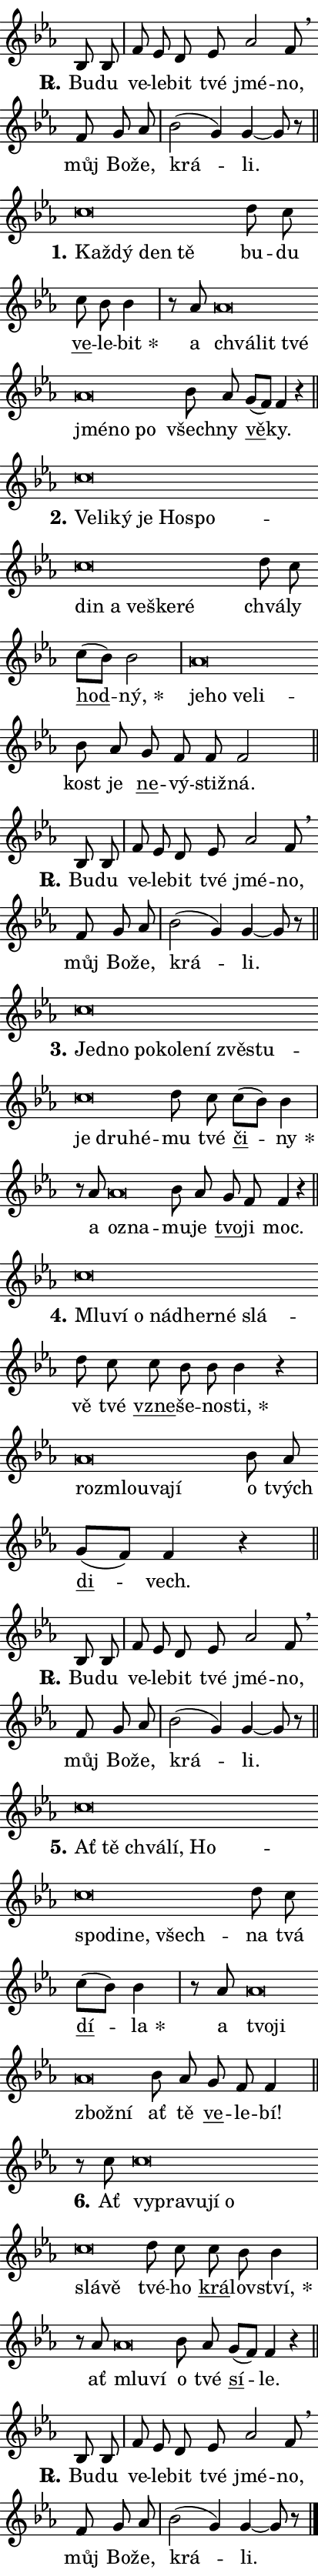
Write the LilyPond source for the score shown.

\version "2.22.1"
\header { tagline = "" }
\paper {
  indent = 0\cm
  top-margin = 0\cm
  right-margin = 0\cm
  bottom-margin = 0\cm
  left-margin = 0\cm
  paper-width = 7\cm
  page-breaking = #ly:one-page-breaking
  system-system-spacing.basic-distance = #11
  score-system-spacing.basic-distance = #11.3
  ragged-last = ##f
}


%% Author: Thomas Morley
%% https://lists.gnu.org/archive/html/lilypond-user/2020-05/msg00002.html
#(define (line-position grob)
"Returns position of @var[grob} in current system:
   @code{'start}, if at first time-step
   @code{'end}, if at last time-step
   @code{'middle} otherwise
"
  (let* ((col (ly:item-get-column grob))
         (ln (ly:grob-object col 'left-neighbor))
         (rn (ly:grob-object col 'right-neighbor))
         (col-to-check-left (if (ly:grob? ln) ln col))
         (col-to-check-right (if (ly:grob? rn) rn col))
         (break-dir-left
           (and
             (ly:grob-property col-to-check-left 'non-musical #f)
             (ly:item-break-dir col-to-check-left)))
         (break-dir-right
           (and
             (ly:grob-property col-to-check-right 'non-musical #f)
             (ly:item-break-dir col-to-check-right))))
        (cond ((eqv? 1 break-dir-left) 'start)
              ((eqv? -1 break-dir-right) 'end)
              (else 'middle))))

#(define (tranparent-at-line-position vctor)
  (lambda (grob)
  "Relying on @code{line-position} select the relevant enry from @var{vctor}.
Used to determine transparency,"
    (case (line-position grob)
      ((end) (not (vector-ref vctor 0)))
      ((middle) (not (vector-ref vctor 1)))
      ((start) (not (vector-ref vctor 2))))))

noteHeadBreakVisibility =
#(define-music-function (break-visibility)(vector?)
"Makes @code{NoteHead}s transparent relying on @var{break-visibility}"
#{
  \override NoteHead.transparent =
    #(tranparent-at-line-position break-visibility)
#})

#(define delete-ledgers-for-transparent-note-heads
  (lambda (grob)
    "Reads whether a @code{NoteHead} is transparent.
If so this @code{NoteHead} is removed from @code{'note-heads} from
@var{grob}, which is supposed to be @code{LedgerLineSpanner}.
As a result ledgers are not printed for this @code{NoteHead}"
    (let* ((nhds-array (ly:grob-object grob 'note-heads))
           (nhds-list
             (if (ly:grob-array? nhds-array)
                 (ly:grob-array->list nhds-array)
                 '()))
           ;; Relies on the transparent-property being done before
           ;; Staff.LedgerLineSpanner.after-line-breaking is executed.
           ;; This is fragile ...
           (to-keep
             (remove
               (lambda (nhd)
                 (ly:grob-property nhd 'transparent #f))
               nhds-list)))
      ;; TODO find a better method to iterate over grob-arrays, similiar
      ;; to filter/remove etc for lists
      ;; For now rebuilt from scratch
      (set! (ly:grob-object grob 'note-heads)  '())
      (for-each
        (lambda (nhd)
          (ly:pointer-group-interface::add-grob grob 'note-heads nhd))
        to-keep))))

hideNotes = {
  \noteHeadBreakVisibility #begin-of-line-visible
}
unHideNotes = {
  \noteHeadBreakVisibility #all-visible
}

% work-around for resetting accidentals
% https://lilypond.org/doc/v2.23/Documentation/notation/displaying-rhythms#unmetered-music
cadenzaMeasure = {
  \cadenzaOff
  \partial 1024 s1024
  \cadenzaOn
}

#(define-markup-command (accent layout props text) (markup?)
  "Underline accented syllable"
  (interpret-markup layout props
    #{\markup \override #'(offset . 4.3) \underline { #text }#}))

responsum = \markup \concat {
  "R" \hspace #-1.05 \path #0.1 #'((moveto 0 0.07) (lineto 0.9 0.8)) \hspace #0.05 "."
}

\layout {
    \context {
        \Staff
        \remove "Time_signature_engraver"
        \override LedgerLineSpanner.after-line-breaking = #delete-ledgers-for-transparent-note-heads
    }
    \context {
        \Voice {
            \override NoteHead.output-attributes = #'((class . "notehead"))
            \override Hairpin.height = #0.55
        }
    }
    \context {
        \Lyrics {
            \override StanzaNumber.output-attributes = #'((class . "stanzanumber"))
            \override LyricSpace.minimum-distance = #0.9
            \override LyricText.font-name = #"TeX Gyre Schola"
            \override LyricText.font-size = 1
            \override StanzaNumber.font-name = #"TeX Gyre Schola Bold"
            \override StanzaNumber.font-size = 1
        }
    }
}

% magnetic-lyrics.ily
%
%   written by
%     Jean Abou Samra <jean@abou-samra.fr>
%     Werner Lemberg <wl@gnu.org>
%
%   adapted by
%     Jiri Hon <jiri.hon@gmail.com>
%
% Version 2022-Apr-15

% https://www.mail-archive.com/lilypond-user@gnu.org/msg149350.html

#(define (Left_hyphen_pointer_engraver context)
   "Collect syllable-hyphen-syllable occurrences in lyrics and store
them in properties.  This engraver only looks to the left.  For
example, if the lyrics input is @code{foo -- bar}, it does the
following.

@itemize @bullet
@item
Set the @code{text} property of the @code{LyricHyphen} grob between
@q{foo} and @q{bar} to @code{foo}.

@item
Set the @code{left-hyphen} property of the @code{LyricText} grob with
text @q{foo} to the @code{LyricHyphen} grob between @q{foo} and
@q{bar}.
@end itemize

Use this auxiliary engraver in combination with the
@code{lyric-@/text::@/apply-@/magnetic-@/offset!} hook."
   (let ((hyphen #f)
         (text #f))
     (make-engraver
      (acknowledgers
       ((lyric-syllable-interface engraver grob source-engraver)
        (set! text grob)))
      (end-acknowledgers
       ((lyric-hyphen-interface engraver grob source-engraver)
        ;(when (not (grob::has-interface grob 'lyric-space-interface))
          (set! hyphen grob)));)
      ((stop-translation-timestep engraver)
       (when (and text hyphen)
         (ly:grob-set-object! text 'left-hyphen hyphen))
       (set! text #f)
       (set! hyphen #f)))))

#(define (lyric-text::apply-magnetic-offset! grob)
   "If the space between two syllables is less than the value in
property @code{LyricText@/.details@/.squash-threshold}, move the right
syllable to the left so that it gets concatenated with the left
syllable.

Use this function as a hook for
@code{LyricText@/.after-@/line-@/breaking} if the
@code{Left_@/hyphen_@/pointer_@/engraver} is active."
   (let ((hyphen (ly:grob-object grob 'left-hyphen #f)))
     (when hyphen
       (let ((left-text (ly:spanner-bound hyphen LEFT)))
         (when (grob::has-interface left-text 'lyric-syllable-interface)
           (let* ((common (ly:grob-common-refpoint grob left-text X))
                  (this-x-ext (ly:grob-extent grob common X))
                  (left-x-ext
                   (begin
                     ;; Trigger magnetism for left-text.
                     (ly:grob-property left-text 'after-line-breaking)
                     (ly:grob-extent left-text common X)))
                  ;; `delta` is the gap width between two syllables.
                  (delta (- (interval-start this-x-ext)
                            (interval-end left-x-ext)))
                  (details (ly:grob-property grob 'details))
                  (threshold (assoc-get 'squash-threshold details 0.2)))
             (when (< delta threshold)
               (let* (;; We have to manipulate the input text so that
                      ;; ligatures crossing syllable boundaries are not
                      ;; disabled.  For languages based on the Latin
                      ;; script this is essentially a beautification.
                      ;; However, for non-Western scripts it can be a
                      ;; necessity.
                      (lt (ly:grob-property left-text 'text))
                      (rt (ly:grob-property grob 'text))
                      (is-space (grob::has-interface hyphen 'lyric-space-interface))
                      (space (if is-space " " ""))
                      (space-markup (grob-interpret-markup grob " "))
                      (space-size (interval-length (ly:stencil-extent space-markup X)))
                      (extra-delta (if is-space space-size 0))
                      ;; Append new syllable.
                      (ltrt-space (if (and (string? lt) (string? rt))
                                (string-append lt space rt)
                                (make-concat-markup (list lt space rt))))
                      ;; Right-align `ltrt` to the right side.
                      (ltrt-space-markup (grob-interpret-markup
                               grob
                               (make-translate-markup
                                (cons (interval-length this-x-ext) 0)
                                (make-right-align-markup ltrt-space)))))
                 (begin
                   ;; Don't print `left-text`.
                   (ly:grob-set-property! left-text 'stencil #f)
                   ;; Set text and stencil (which holds all collected
                   ;; syllables so far) and shift it to the left.
                   (ly:grob-set-property! grob 'text ltrt-space)
                   (ly:grob-set-property! grob 'stencil ltrt-space-markup)
                   (ly:grob-translate-axis! grob (- (- delta extra-delta)) X))))))))))


#(define (lyric-hyphen::displace-bounds-first grob)
   ;; Make very sure this callback isn't triggered too early.
   (let ((left (ly:spanner-bound grob LEFT))
         (right (ly:spanner-bound grob RIGHT)))
     (ly:grob-property left 'after-line-breaking)
     (ly:grob-property right 'after-line-breaking)
     (ly:lyric-hyphen::print grob)))

squashThreshold = #0.4

\layout {
  \context {
    \Lyrics
    \consists #Left_hyphen_pointer_engraver
    \override LyricText.after-line-breaking =
      #lyric-text::apply-magnetic-offset!
    \override LyricHyphen.stencil = #lyric-hyphen::displace-bounds-first
    \override LyricText.details.squash-threshold = \squashThreshold
    \override LyricHyphen.minimum-distance = 0
    \override LyricHyphen.minimum-length = \squashThreshold
  }
}

squash = \override LyricText.details.squash-threshold = 9999
unSquash = \override LyricText.details.squash-threshold = \squashThreshold

left = \override LyricText.self-alignment-X = #LEFT
unLeft = \revert LyricText.self-alignment-X

starOffset = #(lambda (grob) 
                (let ((x_offset (ly:self-alignment-interface::aligned-on-x-parent grob)))
                  (if (= x_offset 0) 0 (+ x_offset 1.2))))

star = #(define-music-function (syllable)(string?)
"Append star separator at the end of a syllable"
#{
  \once \override LyricText.X-offset = #starOffset
  \lyricmode { \markup {
    #syllable
    \override #'((font-name . "TeX Gyre Schola Bold")) \hspace #0.2 \lower #0.65 \larger "*"
  } }
#})

starAccent = #(define-music-function (syllable)(string?)
"Append star separator at the end of a syllable and make accent"
#{
  \once \override LyricText.X-offset = #starOffset
  \lyricmode { \markup {
    \accent #syllable
    \override #'((font-name . "TeX Gyre Schola Bold")) \hspace #0.2 \lower #0.65 \larger "*"
  } }
#})

breath = #(define-music-function (syllable)(string?)
"Append breathing indicator at the end of a syllable"
#{
  \lyricmode { \markup { #syllable "+" } }
#})

optionalBreath = #(define-music-function (syllable)(string?)
"Append optional breathing indicator at the end of a syllable"
#{
  \lyricmode { \markup { #syllable "(+)" } }
#})


\score {
    <<
        \new Voice = "melody" { \cadenzaOn \key es \major \relative { bes8 bes \cadenzaMeasure \bar "|" f' es d es as2 f8 \breathe \bar "" f g as \cadenzaMeasure \bar "|" bes2( g4) g~ g8 r \cadenzaMeasure \bar "||" \break } }
        \new Lyrics \lyricsto "melody" { \lyricmode { \set stanza = \responsum
Bu -- du ve -- le -- bit tvé jmé -- no, můj Bo -- že, krá -- li. } }
    >>
    \layout {}
}

\score {
    <<
        \new Voice = "melody" { \cadenzaOn \key es \major \relative { c''\breve*1/16 \hideNotes \breve*1/16 \bar "" \breve*1/16 \breve*1/16 \bar "" \unHideNotes d8 c \bar "" c bes bes4 \cadenzaMeasure \bar "|" r8 as8 as\breve*1/16 \hideNotes \breve*1/16 \bar "" \breve*1/16 \bar "" \breve*1/16 \bar "" \breve*1/16 \breve*1/16 \bar "" \unHideNotes bes8 as \bar "" g[( f)] f4 r \cadenzaMeasure \bar "||" \break } }
        \new Lyrics \lyricsto "melody" { \lyricmode { \set stanza = "1."
\left Kaž -- \squash dý den tě \unLeft \unSquash bu -- du \markup \accent ve -- le -- \star bit a \left chvá -- \squash lit tvé jmé -- no po \unLeft \unSquash všech -- ny \markup \accent vě -- ky. } }
    >>
    \layout {}
}

\score {
    <<
        \new Voice = "melody" { \cadenzaOn \key es \major \relative { c''\breve*1/16 \hideNotes \breve*1/16 \bar "" \breve*1/16 \bar "" \breve*1/16 \bar "" \breve*1/16 \bar "" \breve*1/16 \bar "" \breve*1/16 \bar "" \breve*1/16 \bar "" \breve*1/16 \bar "" \breve*1/16 \breve*1/16 \bar "" \unHideNotes d8 c \bar "" c[( bes)] bes2 \cadenzaMeasure \bar "|" as\breve*1/16 \hideNotes \breve*1/16 \bar "" \breve*1/16 \breve*1/16 \bar "" \unHideNotes bes8 as \bar "" g f f f2 \cadenzaMeasure \bar "||" \break } }
        \new Lyrics \lyricsto "melody" { \lyricmode { \set stanza = "2."
\left Ve -- \squash li -- ký je Ho -- spo -- din a ve -- ške -- ré \unLeft \unSquash chvá -- ly \markup \accent hod -- \star ný, \left je -- \squash ho ve -- li -- \unLeft \unSquash kost je \markup \accent ne -- vý -- stiž -- ná. } }
    >>
    \layout {}
}

\score {
    <<
        \new Voice = "melody" { \cadenzaOn \key es \major \relative { bes8 bes \cadenzaMeasure \bar "|" f' es d es as2 f8 \breathe \bar "" f g as \cadenzaMeasure \bar "|" bes2( g4) g~ g8 r \cadenzaMeasure \bar "||" \break } }
        \new Lyrics \lyricsto "melody" { \lyricmode { \set stanza = \responsum
Bu -- du ve -- le -- bit tvé jmé -- no, můj Bo -- že, krá -- li. } }
    >>
    \layout {}
}

\score {
    <<
        \new Voice = "melody" { \cadenzaOn \key es \major \relative { c''\breve*1/16 \hideNotes \breve*1/16 \bar "" \breve*1/16 \bar "" \breve*1/16 \bar "" \breve*1/16 \bar "" \breve*1/16 \bar "" \breve*1/16 \bar "" \breve*1/16 \bar "" \breve*1/16 \bar "" \breve*1/16 \breve*1/16 \bar "" \unHideNotes d8 c \bar "" c[( bes)] bes4 \cadenzaMeasure \bar "|" r8 as8 as\breve*1/16 \hideNotes \breve*1/16 \bar "" \unHideNotes bes8 as \bar "" g f f4 r \cadenzaMeasure \bar "||" \break } }
        \new Lyrics \lyricsto "melody" { \lyricmode { \set stanza = "3."
\left Jed -- \squash no po -- ko -- le -- ní zvě -- stu -- je dru -- hé -- \unLeft \unSquash mu tvé \markup \accent či -- \star ny a \left o -- \squash zna -- \unLeft \unSquash mu -- je \markup \accent tvo -- ji moc. } }
    >>
    \layout {}
}

\score {
    <<
        \new Voice = "melody" { \cadenzaOn \key es \major \relative { c''\breve*1/16 \hideNotes \breve*1/16 \bar "" \breve*1/16 \bar "" \breve*1/16 \bar "" \breve*1/16 \bar "" \breve*1/16 \breve*1/16 \bar "" \unHideNotes d8 c \bar "" c bes bes bes4 r \cadenzaMeasure \bar "|" as\breve*1/16 \hideNotes \breve*1/16 \bar "" \breve*1/16 \breve*1/16 \bar "" \unHideNotes bes8 as \bar "" g[( f)] f4 r \cadenzaMeasure \bar "||" \break } }
        \new Lyrics \lyricsto "melody" { \lyricmode { \set stanza = "4."
\left Mlu -- \squash ví o nád -- her -- né slá -- \unLeft \unSquash vě tvé \markup \accent vzne -- še -- no -- \star sti, \left roz -- \squash mlou -- va -- jí \unLeft \unSquash o tvých \markup \accent di -- vech. } }
    >>
    \layout {}
}

\score {
    <<
        \new Voice = "melody" { \cadenzaOn \key es \major \relative { bes8 bes \cadenzaMeasure \bar "|" f' es d es as2 f8 \breathe \bar "" f g as \cadenzaMeasure \bar "|" bes2( g4) g~ g8 r \cadenzaMeasure \bar "||" \break } }
        \new Lyrics \lyricsto "melody" { \lyricmode { \set stanza = \responsum
Bu -- du ve -- le -- bit tvé jmé -- no, můj Bo -- že, krá -- li. } }
    >>
    \layout {}
}

\score {
    <<
        \new Voice = "melody" { \cadenzaOn \key es \major \relative { c''\breve*1/16 \hideNotes \breve*1/16 \bar "" \breve*1/16 \bar "" \breve*1/16 \bar "" \breve*1/16 \bar "" \breve*1/16 \bar "" \breve*1/16 \bar "" \breve*1/16 \breve*1/16 \bar "" \unHideNotes d8 c \bar "" c[( bes)] bes4 \cadenzaMeasure \bar "|" r8 as8 as\breve*1/16 \hideNotes \breve*1/16 \bar "" \breve*1/16 \breve*1/16 \bar "" \unHideNotes bes8 as \bar "" g f f4 \cadenzaMeasure \bar "||" \break } }
        \new Lyrics \lyricsto "melody" { \lyricmode { \set stanza = "5."
\left Ať \squash tě chvá -- lí, Ho -- spo -- di -- ne, všech -- \unLeft \unSquash na tvá \markup \accent dí -- \star la a \left tvo -- \squash ji zbož -- ní \unLeft \unSquash ať tě \markup \accent ve -- le -- bí! } }
    >>
    \layout {}
}

\score {
    <<
        \new Voice = "melody" { \cadenzaOn \key es \major \relative { r8 c''8 c\breve*1/16 \hideNotes \breve*1/16 \bar "" \breve*1/16 \bar "" \breve*1/16 \bar "" \breve*1/16 \bar "" \breve*1/16 \breve*1/16 \bar "" \unHideNotes d8 c \bar "" c bes bes4 \cadenzaMeasure \bar "|" r8 as8 as\breve*1/16 \hideNotes \breve*1/16 \bar "" \unHideNotes bes8 as \bar "" g[( f)] f4 r \cadenzaMeasure \bar "||" \break } }
        \new Lyrics \lyricsto "melody" { \lyricmode { \set stanza = "6."
Ať \left vy -- \squash pra -- vu -- jí o slá -- vě \unLeft \unSquash tvé -- ho \markup \accent krá -- lov -- \star ství, ať \left mlu -- \squash ví \unLeft \unSquash o tvé \markup \accent sí -- le. } }
    >>
    \layout {}
}

\score {
    <<
        \new Voice = "melody" { \cadenzaOn \key es \major \relative { bes8 bes \cadenzaMeasure \bar "|" f' es d es as2 f8 \breathe \bar "" f g as \cadenzaMeasure \bar "|" bes2( g4) g~ g8 r \cadenzaMeasure \bar "||" \break } \bar "|." }
        \new Lyrics \lyricsto "melody" { \lyricmode { \set stanza = \responsum
Bu -- du ve -- le -- bit tvé jmé -- no, můj Bo -- že, krá -- li. } }
    >>
    \layout {}
}
